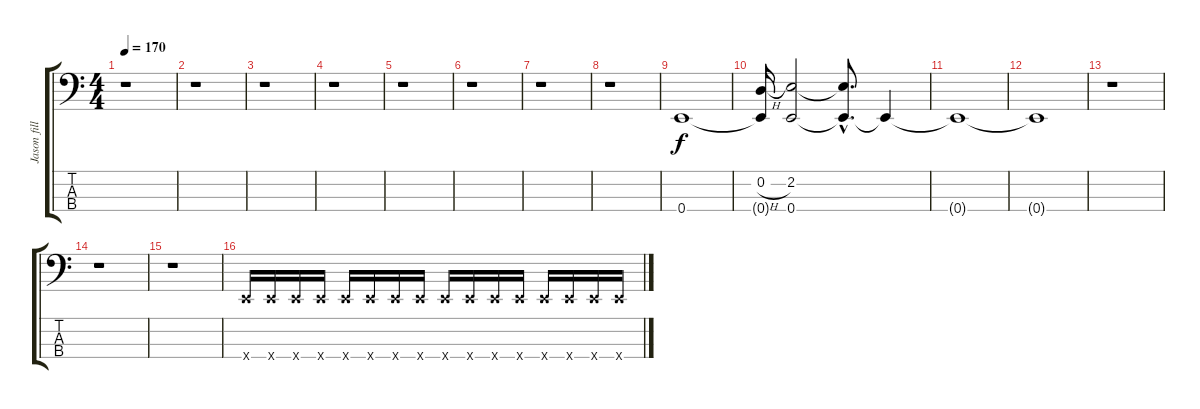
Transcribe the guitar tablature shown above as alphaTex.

\track ("Jason fills" "Jason fill") {instrument electricbassfinger}
\staff {score tabs}
\tuning (G2 D2 A1 E1) {hide}
\ts (4 4)
\tempo 170
\clef f4
\ks c
r.1{dy f} |
r.1 |
r.1 |
r.1 |
r.1 |
r.1 |
r.1 |
r.1 |
0.4.1 |
(0.2{h} 0.4{t}).16 (2.2 0.4).2 (2.2{hac t} 0.4{hac t}).8{d} 0.4{t}.4 |
0.4{t}.1 |
0.4{t}.1 |
r.1 |
r.1 |
r.1 |
0.4{x}.16 0.4{x}.16 0.4{x}.16 0.4{x}.16 0.4{x}.16 0.4{x}.16 0.4{x}.16 0.4{x}.16 0.4{x}.16 0.4{x}.16 0.4{x}.16 0.4{x}.16 0.4{x}.16 0.4{x}.16 0.4{x}.16 0.4{x}.16
